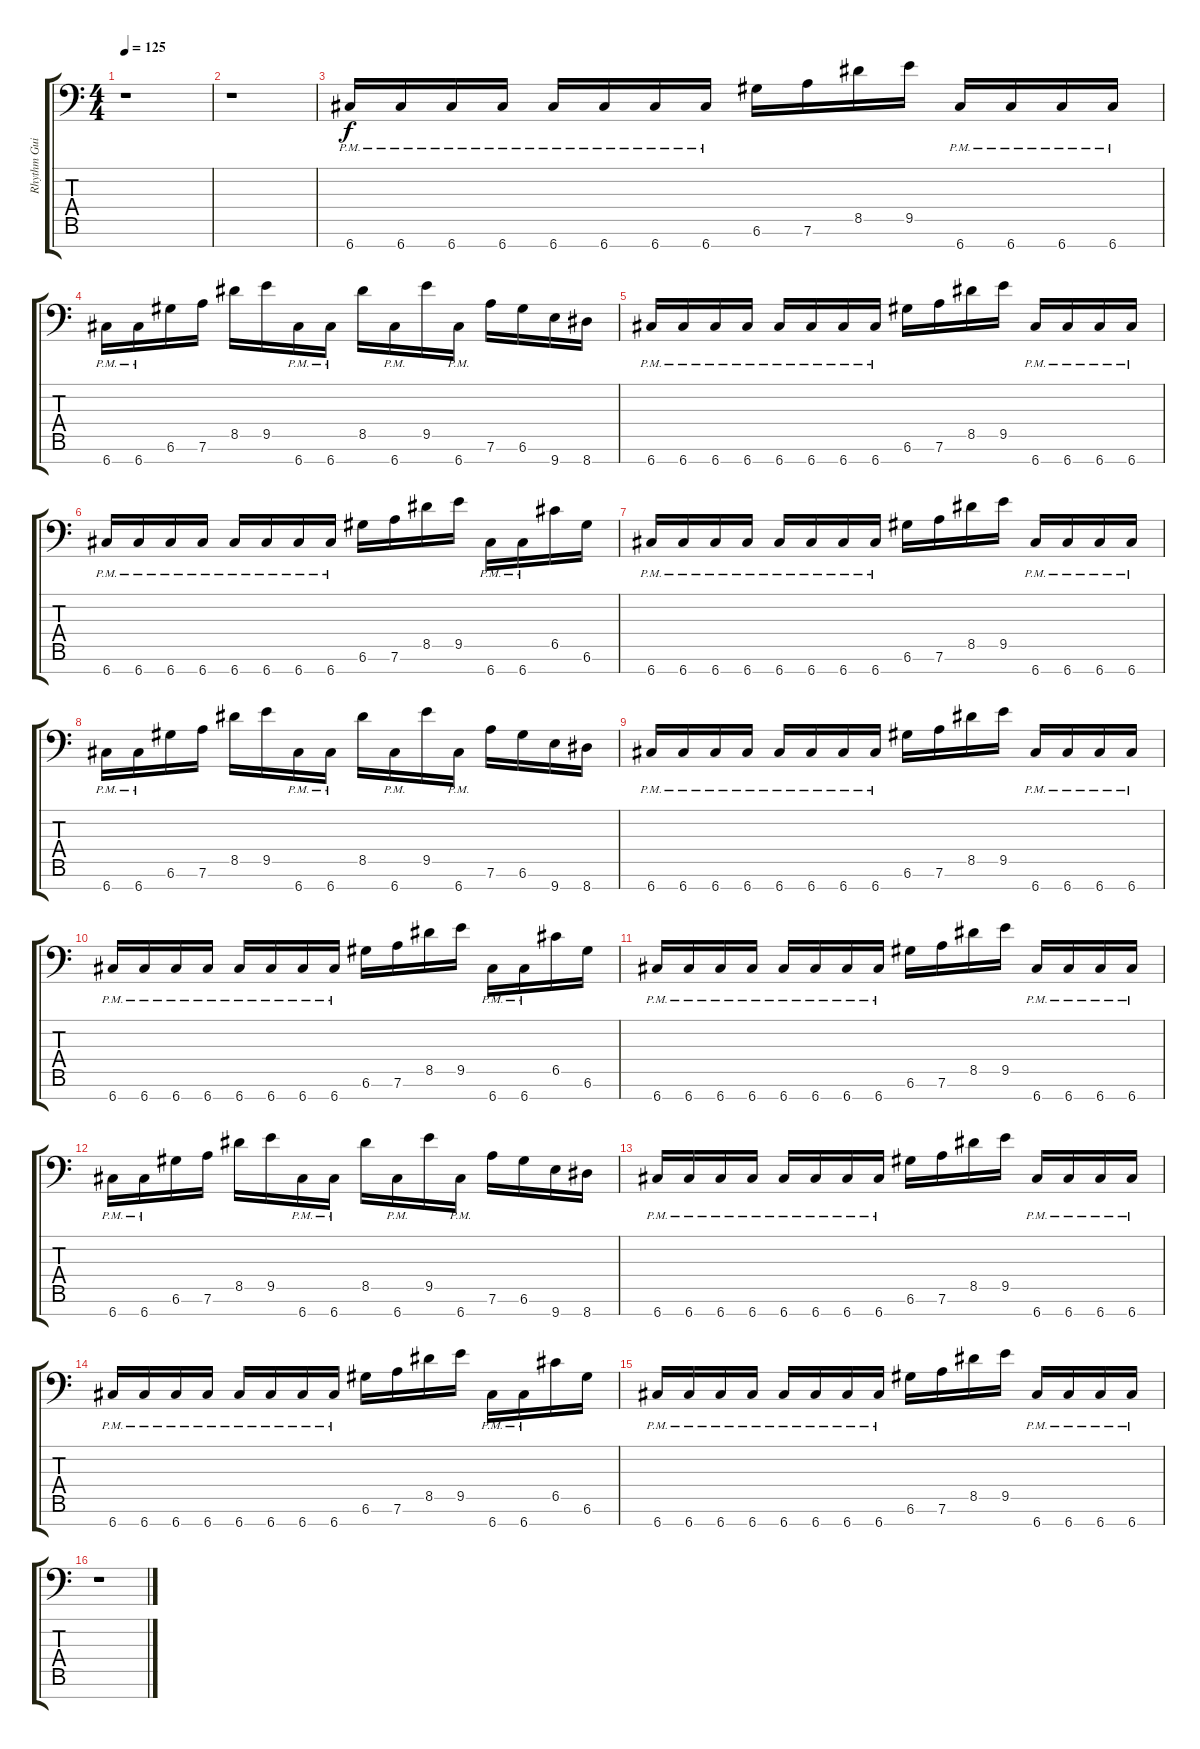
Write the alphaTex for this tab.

\track ("Rhythm Guitar" "Rhythm Gui") {instrument distortionguitar}
\staff {score tabs}
\tuning (D4 A3 F3 C3 G2 D2 G1) {hide}
\ts (4 4)
\tempo 125
\clef f4
\ks c
r.1{dy f} |
r.1 |
6.7{pm}.16 6.7{pm}.16 6.7{pm}.16 6.7{pm}.16 6.7{pm}.16 6.7{pm}.16 6.7{pm}.16 6.7{pm}.16 6.6.16 7.6.16 8.5.16 9.5.16 6.7{pm}.16 6.7{pm}.16 6.7{pm}.16 6.7{pm}.16 |
6.7{pm}.16 6.7{pm}.16 6.6.16 7.6.16 8.5.16 9.5.16 6.7{pm}.16 6.7{pm}.16 8.5.16 6.7{pm}.16 9.5.16 6.7{pm}.16 7.6.16 6.6.16 9.7.16 8.7.16 |
6.7{pm}.16 6.7{pm}.16 6.7{pm}.16 6.7{pm}.16 6.7{pm}.16 6.7{pm}.16 6.7{pm}.16 6.7{pm}.16 6.6.16 7.6.16 8.5.16 9.5.16 6.7{pm}.16 6.7{pm}.16 6.7{pm}.16 6.7{pm}.16 |
6.7{pm}.16 6.7{pm}.16 6.7{pm}.16 6.7{pm}.16 6.7{pm}.16 6.7{pm}.16 6.7{pm}.16 6.7{pm}.16 6.6.16 7.6.16 8.5.16 9.5.16 6.7{pm}.16 6.7{pm}.16 6.5.16 6.6.16 |
6.7{pm}.16 6.7{pm}.16 6.7{pm}.16 6.7{pm}.16 6.7{pm}.16 6.7{pm}.16 6.7{pm}.16 6.7{pm}.16 6.6.16 7.6.16 8.5.16 9.5.16 6.7{pm}.16 6.7{pm}.16 6.7{pm}.16 6.7{pm}.16 |
6.7{pm}.16 6.7{pm}.16 6.6.16 7.6.16 8.5.16 9.5.16 6.7{pm}.16 6.7{pm}.16 8.5.16 6.7{pm}.16 9.5.16 6.7{pm}.16 7.6.16 6.6.16 9.7.16 8.7.16 |
6.7{pm}.16 6.7{pm}.16 6.7{pm}.16 6.7{pm}.16 6.7{pm}.16 6.7{pm}.16 6.7{pm}.16 6.7{pm}.16 6.6.16 7.6.16 8.5.16 9.5.16 6.7{pm}.16 6.7{pm}.16 6.7{pm}.16 6.7{pm}.16 |
6.7{pm}.16 6.7{pm}.16 6.7{pm}.16 6.7{pm}.16 6.7{pm}.16 6.7{pm}.16 6.7{pm}.16 6.7{pm}.16 6.6.16 7.6.16 8.5.16 9.5.16 6.7{pm}.16 6.7{pm}.16 6.5.16 6.6.16 |
6.7{pm}.16 6.7{pm}.16 6.7{pm}.16 6.7{pm}.16 6.7{pm}.16 6.7{pm}.16 6.7{pm}.16 6.7{pm}.16 6.6.16 7.6.16 8.5.16 9.5.16 6.7{pm}.16 6.7{pm}.16 6.7{pm}.16 6.7{pm}.16 |
6.7{pm}.16 6.7{pm}.16 6.6.16 7.6.16 8.5.16 9.5.16 6.7{pm}.16 6.7{pm}.16 8.5.16 6.7{pm}.16 9.5.16 6.7{pm}.16 7.6.16 6.6.16 9.7.16 8.7.16 |
6.7{pm}.16 6.7{pm}.16 6.7{pm}.16 6.7{pm}.16 6.7{pm}.16 6.7{pm}.16 6.7{pm}.16 6.7{pm}.16 6.6.16 7.6.16 8.5.16 9.5.16 6.7{pm}.16 6.7{pm}.16 6.7{pm}.16 6.7{pm}.16 |
6.7{pm}.16 6.7{pm}.16 6.7{pm}.16 6.7{pm}.16 6.7{pm}.16 6.7{pm}.16 6.7{pm}.16 6.7{pm}.16 6.6.16 7.6.16 8.5.16 9.5.16 6.7{pm}.16 6.7{pm}.16 6.5.16 6.6.16 |
6.7{pm}.16 6.7{pm}.16 6.7{pm}.16 6.7{pm}.16 6.7{pm}.16 6.7{pm}.16 6.7{pm}.16 6.7{pm}.16 6.6.16 7.6.16 8.5.16 9.5.16 6.7{pm}.16 6.7{pm}.16 6.7{pm}.16 6.7{pm}.16 |
r.1
